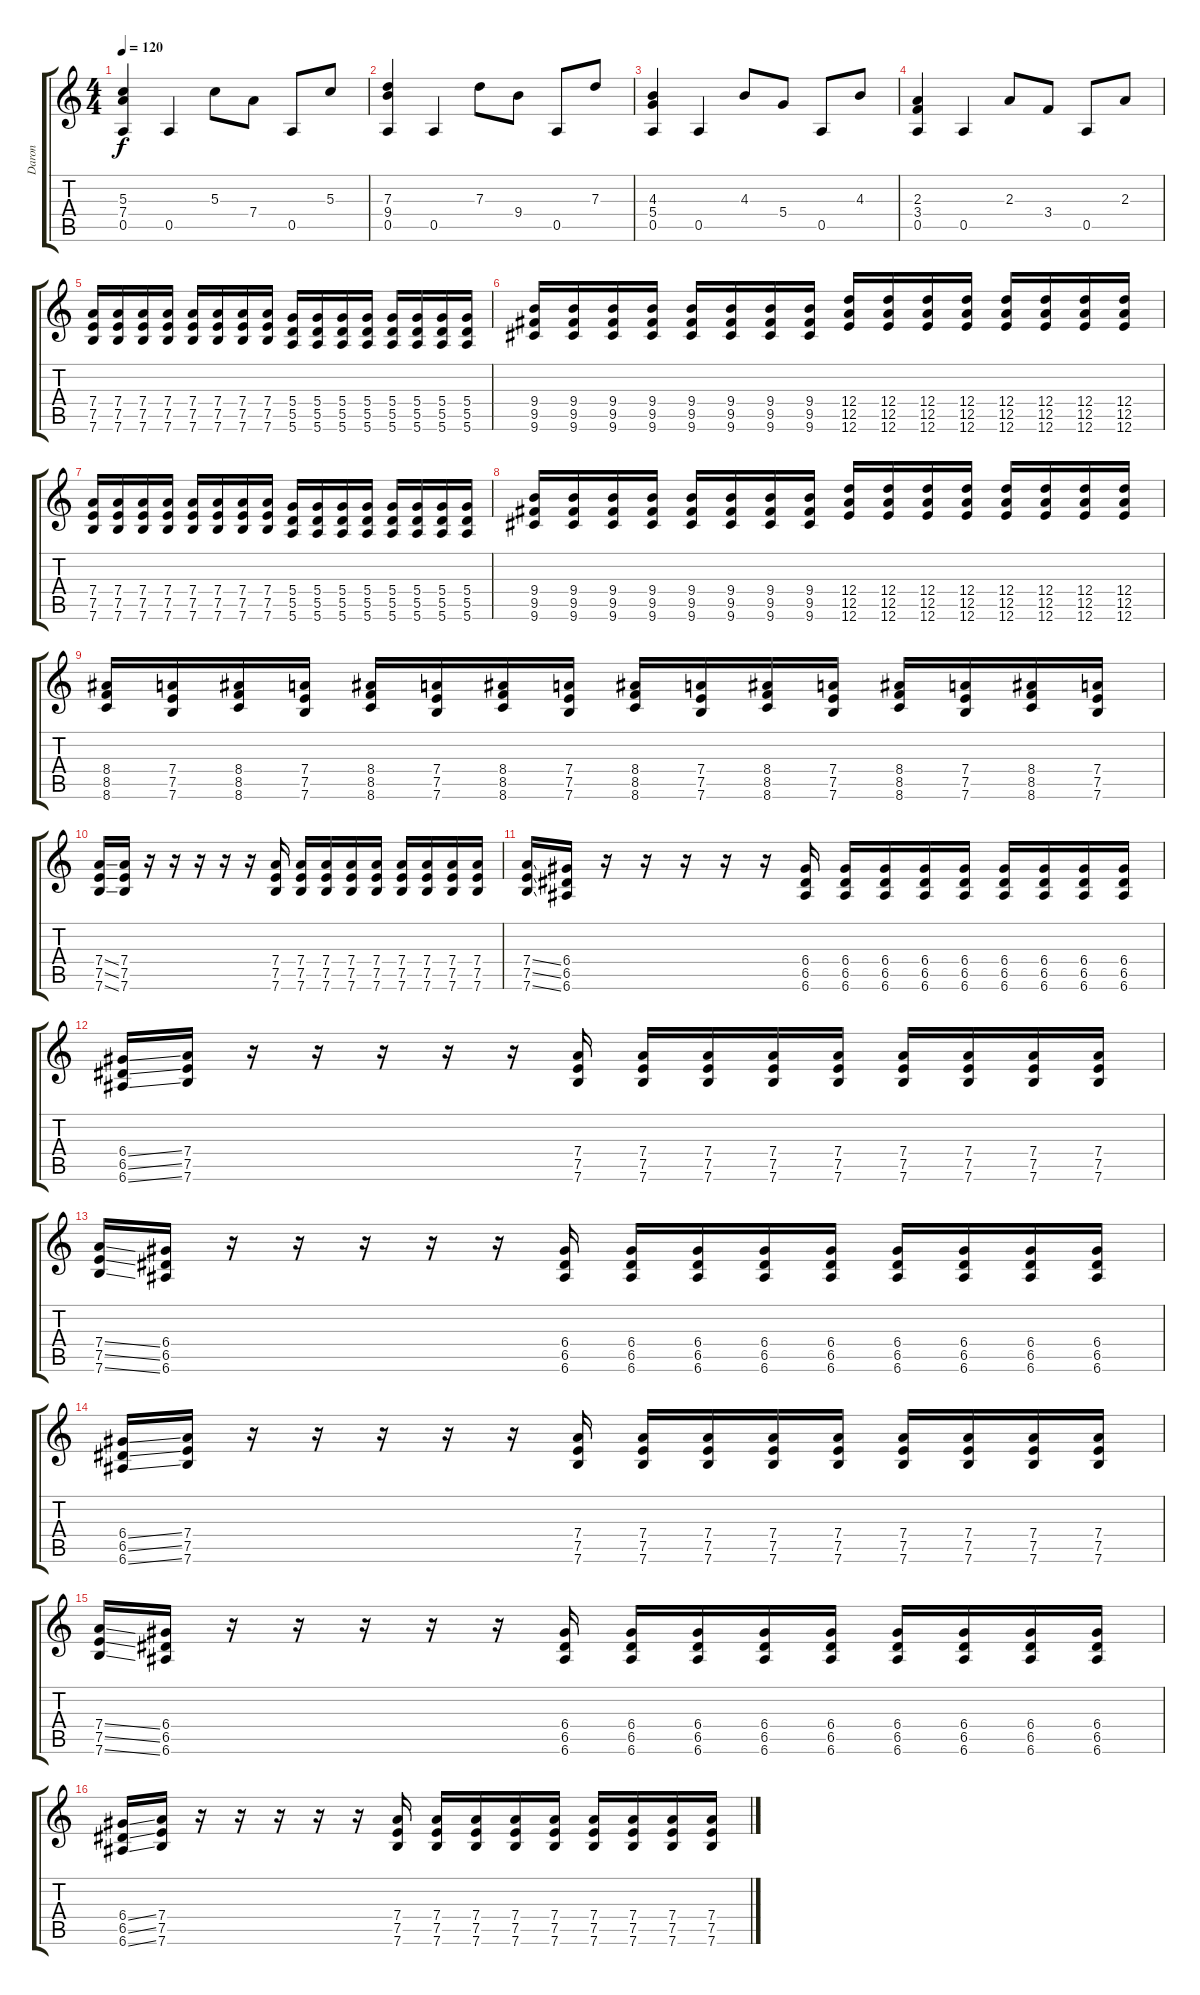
\track ("Daron" "Daron") {instrument overdrivenguitar}
\staff {score tabs}
\tuning (E4 B3 G3 D3 A2 E2) {hide}
\ts (4 4)
\tempo 120
\clef g2
\ks c
(5.3 7.4 0.5).4{dy f} 0.5.4 5.3.8 7.4.8 0.5.8 5.3.8 |
(7.3 9.4 0.5).4 0.5.4 7.3.8 9.4.8 0.5.8 7.3.8 |
(4.3 5.4 0.5).4 0.5.4 4.3.8 5.4.8 0.5.8 4.3.8 |
(2.3 3.4 0.5).4 0.5.4 2.3.8 3.4.8 0.5.8 2.3.8 |
(7.4 7.5 7.6).16 (7.4 7.5 7.6).16 (7.4 7.5 7.6).16 (7.4 7.5 7.6).16 (7.4 7.5 7.6).16 (7.4 7.5 7.6).16 (7.4 7.5 7.6).16 (7.4 7.5 7.6).16 (5.4 5.5 5.6).16 (5.4 5.5 5.6).16 (5.4 5.5 5.6).16 (5.4 5.5 5.6).16 (5.4 5.5 5.6).16 (5.4 5.5 5.6).16 (5.4 5.5 5.6).16 (5.4 5.5 5.6).16 |
(9.4 9.5 9.6).16 (9.4 9.5 9.6).16 (9.4 9.5 9.6).16 (9.4 9.5 9.6).16 (9.4 9.5 9.6).16 (9.4 9.5 9.6).16 (9.4 9.5 9.6).16 (9.4 9.5 9.6).16 (12.4 12.5 12.6).16 (12.4 12.5 12.6).16 (12.4 12.5 12.6).16 (12.4 12.5 12.6).16 (12.4 12.5 12.6).16 (12.4 12.5 12.6).16 (12.4 12.5 12.6).16 (12.4 12.5 12.6).16 |
(7.4 7.5 7.6).16 (7.4 7.5 7.6).16 (7.4 7.5 7.6).16 (7.4 7.5 7.6).16 (7.4 7.5 7.6).16 (7.4 7.5 7.6).16 (7.4 7.5 7.6).16 (7.4 7.5 7.6).16 (5.4 5.5 5.6).16 (5.4 5.5 5.6).16 (5.4 5.5 5.6).16 (5.4 5.5 5.6).16 (5.4 5.5 5.6).16 (5.4 5.5 5.6).16 (5.4 5.5 5.6).16 (5.4 5.5 5.6).16 |
(9.4 9.5 9.6).16 (9.4 9.5 9.6).16 (9.4 9.5 9.6).16 (9.4 9.5 9.6).16 (9.4 9.5 9.6).16 (9.4 9.5 9.6).16 (9.4 9.5 9.6).16 (9.4 9.5 9.6).16 (12.4 12.5 12.6).16 (12.4 12.5 12.6).16 (12.4 12.5 12.6).16 (12.4 12.5 12.6).16 (12.4 12.5 12.6).16 (12.4 12.5 12.6).16 (12.4 12.5 12.6).16 (12.4 12.5 12.6).16 |
(8.4 8.5 8.6).16 (7.4 7.5 7.6).16 (8.4 8.5 8.6).16 (7.4 7.5 7.6).16 (8.4 8.5 8.6).16 (7.4 7.5 7.6).16 (8.4 8.5 8.6).16 (7.4 7.5 7.6).16 (8.4 8.5 8.6).16 (7.4 7.5 7.6).16 (8.4 8.5 8.6).16 (7.4 7.5 7.6).16 (8.4 8.5 8.6).16 (7.4 7.5 7.6).16 (8.4 8.5 8.6).16 (7.4 7.5 7.6).16 |
(7.4{ss} 7.5{ss} 7.6{ss}).16 (7.4 7.5 7.6).16 r.16 r.16 r.16 r.16 r.16 (7.4 7.5 7.6).16 (7.4 7.5 7.6).16 (7.4 7.5 7.6).16 (7.4 7.5 7.6).16 (7.4 7.5 7.6).16 (7.4 7.5 7.6).16 (7.4 7.5 7.6).16 (7.4 7.5 7.6).16 (7.4 7.5 7.6).16 |
(7.4{ss} 7.5{ss} 7.6{ss}).16 (6.4 6.5 6.6).16 r.16 r.16 r.16 r.16 r.16 (6.4 6.5 6.6).16 (6.4 6.5 6.6).16 (6.4 6.5 6.6).16 (6.4 6.5 6.6).16 (6.4 6.5 6.6).16 (6.4 6.5 6.6).16 (6.4 6.5 6.6).16 (6.4 6.5 6.6).16 (6.4 6.5 6.6).16 |
(6.4{ss} 6.5{ss} 6.6{ss}).16 (7.4 7.5 7.6).16 r.16 r.16 r.16 r.16 r.16 (7.4 7.5 7.6).16 (7.4 7.5 7.6).16 (7.4 7.5 7.6).16 (7.4 7.5 7.6).16 (7.4 7.5 7.6).16 (7.4 7.5 7.6).16 (7.4 7.5 7.6).16 (7.4 7.5 7.6).16 (7.4 7.5 7.6).16 |
(7.4{ss} 7.5{ss} 7.6{ss}).16 (6.4 6.5 6.6).16 r.16 r.16 r.16 r.16 r.16 (6.4 6.5 6.6).16 (6.4 6.5 6.6).16 (6.4 6.5 6.6).16 (6.4 6.5 6.6).16 (6.4 6.5 6.6).16 (6.4 6.5 6.6).16 (6.4 6.5 6.6).16 (6.4 6.5 6.6).16 (6.4 6.5 6.6).16 |
(6.4{ss} 6.5{ss} 6.6{ss}).16 (7.4 7.5 7.6).16 r.16 r.16 r.16 r.16 r.16 (7.4 7.5 7.6).16 (7.4 7.5 7.6).16 (7.4 7.5 7.6).16 (7.4 7.5 7.6).16 (7.4 7.5 7.6).16 (7.4 7.5 7.6).16 (7.4 7.5 7.6).16 (7.4 7.5 7.6).16 (7.4 7.5 7.6).16 |
(7.4{ss} 7.5{ss} 7.6{ss}).16 (6.4 6.5 6.6).16 r.16 r.16 r.16 r.16 r.16 (6.4 6.5 6.6).16 (6.4 6.5 6.6).16 (6.4 6.5 6.6).16 (6.4 6.5 6.6).16 (6.4 6.5 6.6).16 (6.4 6.5 6.6).16 (6.4 6.5 6.6).16 (6.4 6.5 6.6).16 (6.4 6.5 6.6).16 |
(6.4{ss} 6.5{ss} 6.6{ss}).16 (7.4 7.5 7.6).16 r.16 r.16 r.16 r.16 r.16 (7.4 7.5 7.6).16 (7.4 7.5 7.6).16 (7.4 7.5 7.6).16 (7.4 7.5 7.6).16 (7.4 7.5 7.6).16 (7.4 7.5 7.6).16 (7.4 7.5 7.6).16 (7.4 7.5 7.6).16 (7.4 7.5 7.6).16
